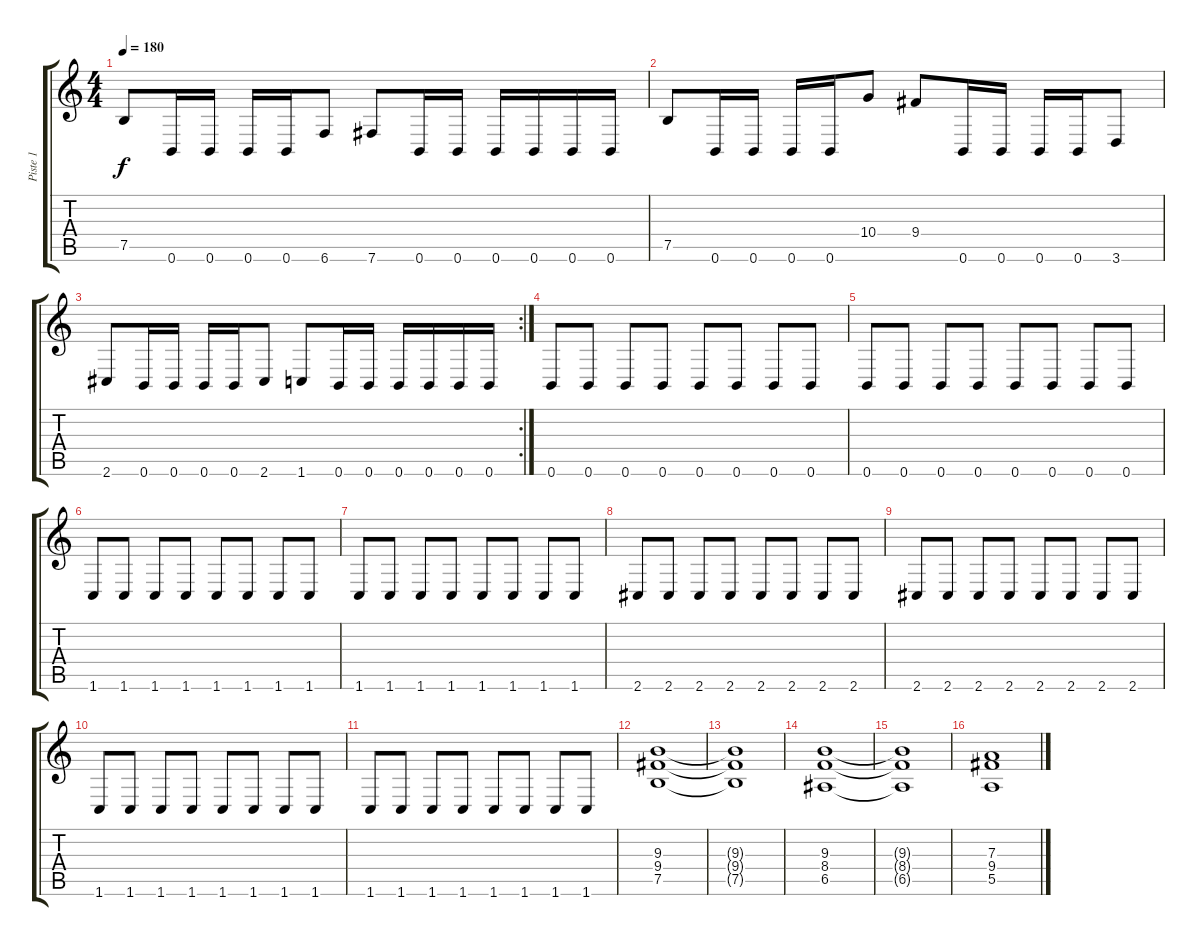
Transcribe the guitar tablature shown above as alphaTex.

\track ("Piste 1" "Piste 1") {instrument distortionguitar}
\staff {score tabs}
\tuning (B3 Gb3 D3 A2 E2 B1) {hide}
\ts (4 4)
\tempo 180
\clef g2
\ks c
7.5.8{dy f} 0.6.16 0.6.16 0.6.16 0.6.16 6.6.8 7.6.8 0.6.16 0.6.16 0.6.16 0.6.16 0.6.16 0.6.16 |
7.5.8 0.6.16 0.6.16 0.6.16 0.6.16 10.4.8 9.4.8 0.6.16 0.6.16 0.6.16 0.6.16 3.6.8 |
\rc 2
2.6.8 0.6.16 0.6.16 0.6.16 0.6.16 2.6.8 1.6.8 0.6.16 0.6.16 0.6.16 0.6.16 0.6.16 0.6.16 |
0.6.8 0.6.8 0.6.8 0.6.8 0.6.8 0.6.8 0.6.8 0.6.8 |
0.6.8 0.6.8 0.6.8 0.6.8 0.6.8 0.6.8 0.6.8 0.6.8 |
1.6.8 1.6.8 1.6.8 1.6.8 1.6.8 1.6.8 1.6.8 1.6.8 |
1.6.8 1.6.8 1.6.8 1.6.8 1.6.8 1.6.8 1.6.8 1.6.8 |
2.6.8 2.6.8 2.6.8 2.6.8 2.6.8 2.6.8 2.6.8 2.6.8 |
2.6.8 2.6.8 2.6.8 2.6.8 2.6.8 2.6.8 2.6.8 2.6.8 |
1.6.8 1.6.8 1.6.8 1.6.8 1.6.8 1.6.8 1.6.8 1.6.8 |
1.6.8 1.6.8 1.6.8 1.6.8 1.6.8 1.6.8 1.6.8 1.6.8 |
(9.3 9.4 7.5).1 |
(9.3{t} 9.4{t} 7.5{t}).1 |
(9.3 8.4 6.5).1 |
(9.3{t} 8.4{t} 6.5{t}).1 |
(7.3 9.4 5.5).1
